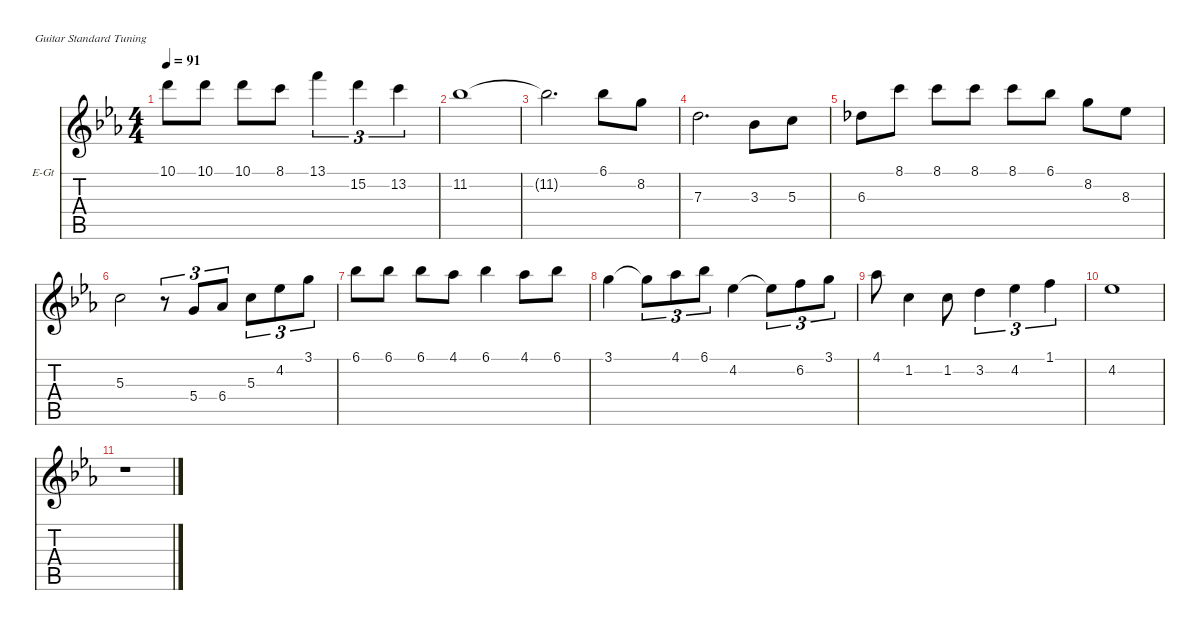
\defaultSystemsLayout 4
\hideDynamics
\bracketExtendMode nobrackets
\firstSystemTrackNameOrientation horizontal
\otherSystemsTrackNameOrientation horizontal
\track ("Jazz Guitar" "E-Gt") {instrument electricguitarjazz}
\staff {score tabs}
\tuning (E4 B3 G3 D3 A2 E2)
\ts (4 4)
\tempo 91
\clef g2
\ks eb
10.1{t}.8{dy mf} 10.1.8 10.1.8 8.1.8 13.1.4{tu (3 2)} 15.2.4{tu (3 2)} 13.2.4{tu (3 2)} |
11.2.1 |
11.2{t}.2{d} 6.1.8 8.2.8 |
7.3.2{d} 3.3.8 5.3.8 |
6.3.8 8.1.8 8.1.8 8.1.8 8.1.8 6.1.8 8.2.8 8.3.8 |
5.3.2 r.8{tu (3 2)} 5.4.8{tu (3 2)} 6.4.8{tu (3 2)} 5.3.8{tu (3 2)} 4.2.8{tu (3 2)} 3.1.8{tu (3 2)} |
6.1.8 6.1.8 6.1.8 4.1.8 6.1.4 4.1.8 6.1.8 |
3.1.4 3.1{t}.8{tu (3 2)} 4.1.8{tu (3 2)} 6.1.8{tu (3 2)} 4.2.4 4.2{t}.8{tu (3 2)} 6.2.8{tu (3 2)} 3.1.8{tu (3 2)} |
4.1.8 1.2.4 1.2.8 3.2.4{tu (3 2)} 4.2.4{tu (3 2)} 1.1.4{tu (3 2)} |
4.2.1 |
r.1
